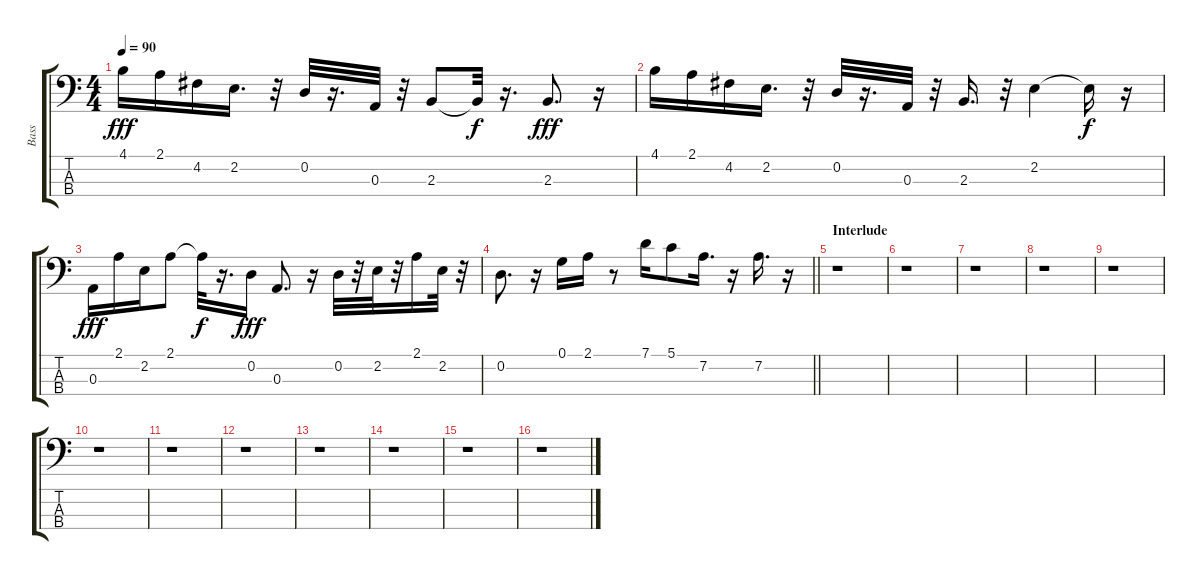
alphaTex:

\track ("Bass" "Bass") {instrument electricbasspick}
\staff {score tabs}
\tuning (G2 D2 A1 E1) {hide}
\ts (4 4)
\tempo 90
\clef f4
\ks c
4.1.16{dy fff} 2.1.16 4.2.16 2.2.16{d} r.32 0.2.32 r.16{d} 0.3.32 r.32 2.3.8 2.3{t}.32{dy f} r.16{d} 2.3.8{d dy fff} r.16 |
4.1.16 2.1.16 4.2.16 2.2.16{d} r.32 0.2.32 r.16{d} 0.3.32 r.32 2.3.16{d} r.32 2.2.4 2.2{t}.16{dy f} r.16 |
0.3.16{dy fff} 2.1.16 2.2.16 2.1.8 2.1{t}.32{dy f} r.16{d} 0.2.16{dy fff} 0.3.8{d} r.16 0.2.32 r.32 2.2.32 r.32 2.1.16 2.2.32 r.32 |
\barLineRight lightlight
0.2.8{d} r.16 0.1.16 2.1.16 r.8 7.1.16 5.1.8 7.2.16{d} r.16 7.2.16{d} r.16 |
\section ("" "Interlude")
r.1 |
r.1 |
r.1 |
r.1 |
r.1 |
r.1 |
r.1 |
r.1 |
r.1 |
r.1 |
r.1 |
r.1
